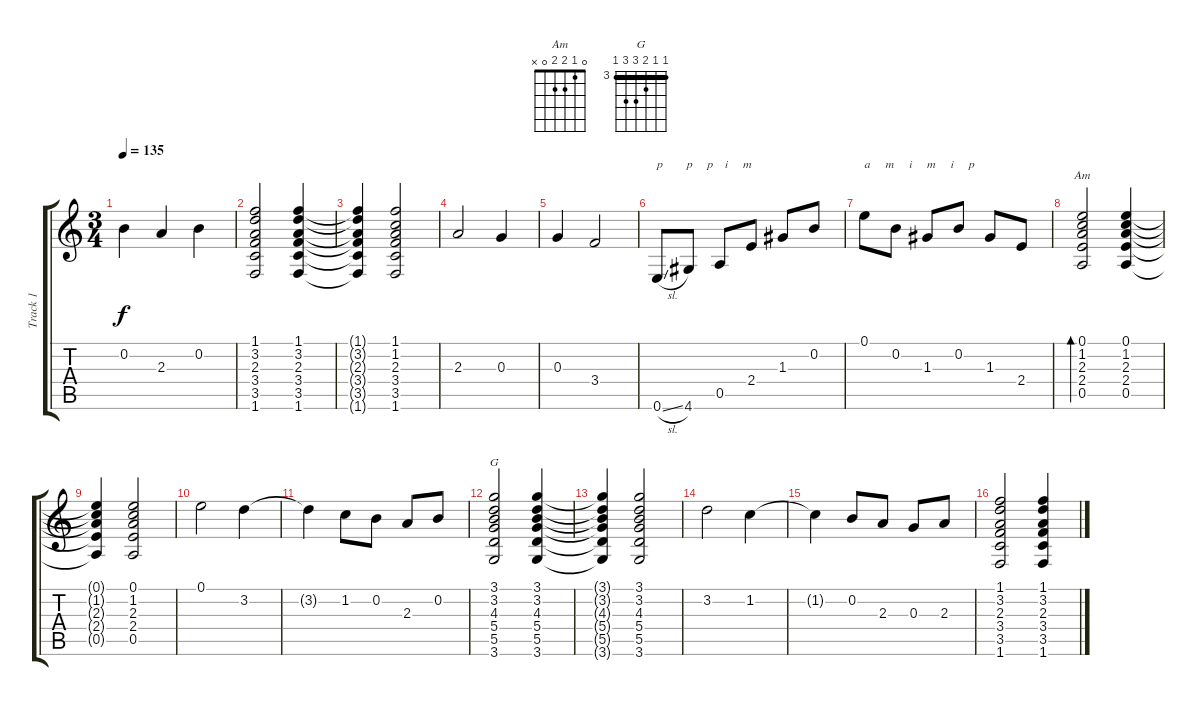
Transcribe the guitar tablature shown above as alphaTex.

\track ("Track 1" "Track 1") {instrument acousticguitarnylon}
\staff {score tabs}
\tuning (E4 B3 G3 D3 A2 E2) {hide}
\chord ("Am" 0 1 2 2 0 x)
\chord ("G" 3 3 4 5 5 3) {firstfret 3 barre 3}
\ts (3 4)
\tempo 135
\clef g2
\ks c
0.2{t}.4{dy f} 2.3.4 0.2.4 |
(1.1 3.2 2.3 3.4 3.5 1.6).2 (1.1 3.2 2.3 3.4 3.5 1.6).4 |
(1.1{t} 3.2{t} 2.3{t} 3.4{t} 3.5{t} 1.6{t}).4 (1.1 1.2 2.3 3.4 3.5 1.6).2 |
2.3.2 0.3.4 |
0.3.4 3.4.2 |
0.6{sl}.8{txt "p        p     p    i     m"} 4.6.8 0.5.8 2.4.8 1.3.8 0.2.8 |
0.1.8{txt "a     m     i     m     i     p"} 0.2.8 1.3.8 0.2.8 1.3.8 2.4.8 |
(0.1 1.2 2.3 2.4 0.5).2{bd 480 ch "Am"} (0.1 1.2 2.3 2.4 0.5).4 |
(0.1{t} 1.2{t} 2.3{t} 2.4{t} 0.5{t}).4 (0.1 1.2 2.3 2.4 0.5).2 |
0.1.2 3.2.4 |
3.2{t}.4 1.2.8 0.2.8 2.3.8 0.2.8 |
(3.1 3.2 4.3 5.4 5.5 3.6).2{ch "G"} (3.1 3.2 4.3 5.4 5.5 3.6).4 |
(3.1{t} 3.2{t} 4.3{t} 5.4{t} 5.5{t} 3.6{t}).4 (3.1 3.2 4.3 5.4 5.5 3.6).2 |
3.2.2 1.2.4 |
1.2{t}.4 0.2.8 2.3.8 0.3.8 2.3.8 |
(1.1 3.2 2.3 3.4 3.5 1.6).2 (1.1 3.2 2.3 3.4 3.5 1.6).4
